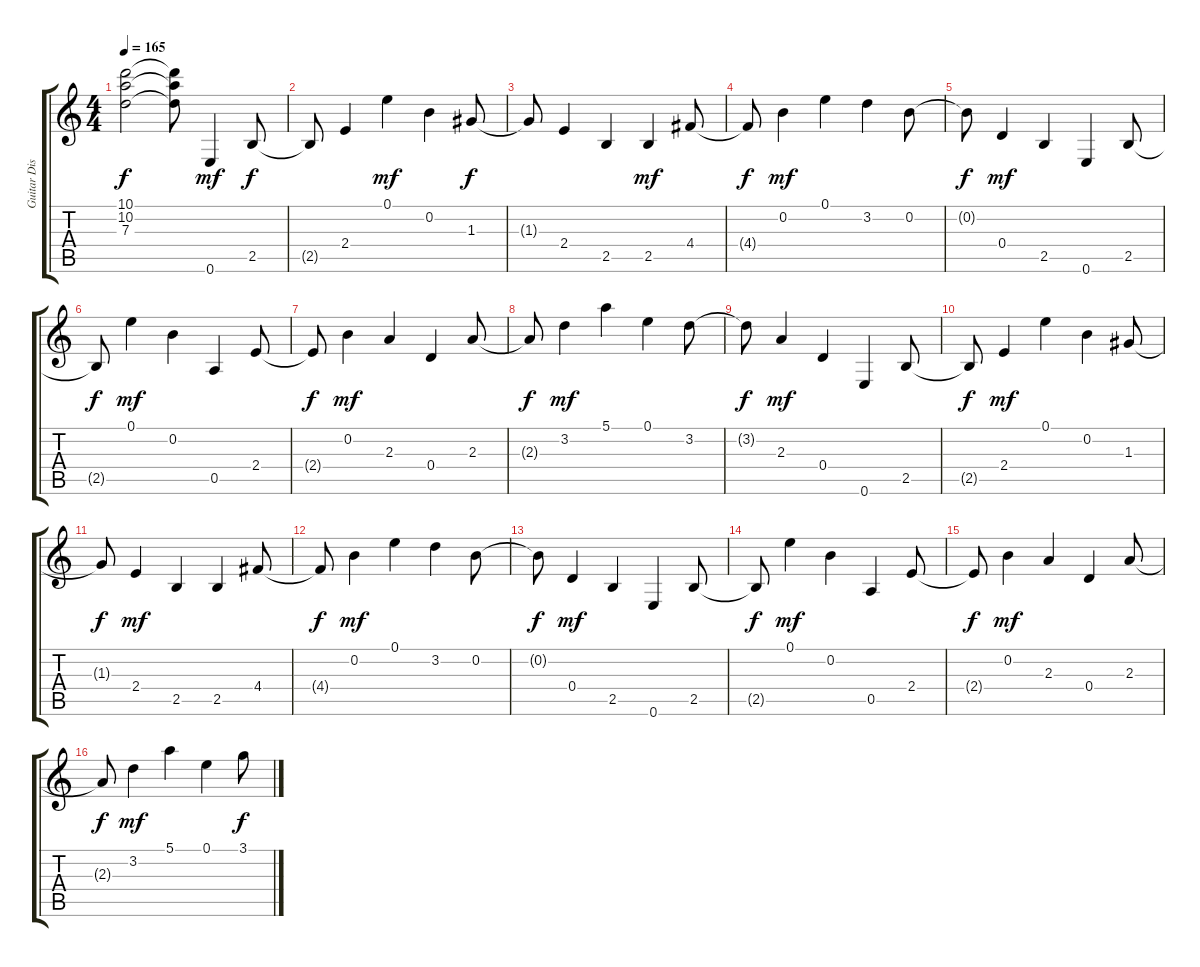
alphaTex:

\track ("Guitar Dis" "Guitar Dis") {instrument distortionguitar}
\staff {score tabs}
\tuning (E4 B3 G3 D3 A2 E2) {hide}
\ts (4 4)
\tempo 165
\clef g2
\ks c
(10.1{t} 10.2{t} 7.3{t}).2{dy f} (10.1{t} 10.2{t} 7.3{t}).8 0.6.4{dy mf} 2.5.8{dy f} |
2.5{t}.8 2.4.4 0.1.4{dy mf} 0.2.4 1.3.8{dy f} |
1.3{t}.8 2.4.4 2.5.4 2.5.4{dy mf} 4.4.8 |
4.4{t}.8{dy f} 0.2.4{dy mf} 0.1.4 3.2.4 0.2.8 |
0.2{t}.8{dy f} 0.4.4{dy mf} 2.5.4 0.6.4 2.5.8 |
2.5{t}.8{dy f} 0.1.4{dy mf} 0.2.4 0.5.4 2.4.8 |
2.4{t}.8{dy f} 0.2.4{dy mf} 2.3.4 0.4.4 2.3.8 |
2.3{t}.8{dy f} 3.2.4{dy mf} 5.1.4 0.1.4 3.2.8 |
3.2{t}.8{dy f} 2.3.4{dy mf} 0.4.4 0.6.4 2.5.8 |
2.5{t}.8{dy f} 2.4.4{dy mf} 0.1.4 0.2.4 1.3.8 |
1.3{t}.8{dy f} 2.4.4{dy mf} 2.5.4 2.5.4 4.4.8 |
4.4{t}.8{dy f} 0.2.4{dy mf} 0.1.4 3.2.4 0.2.8 |
0.2{t}.8{dy f} 0.4.4{dy mf} 2.5.4 0.6.4 2.5.8 |
2.5{t}.8{dy f} 0.1.4{dy mf} 0.2.4 0.5.4 2.4.8 |
2.4{t}.8{dy f} 0.2.4{dy mf} 2.3.4 0.4.4 2.3.8 |
2.3{t}.8{dy f} 3.2.4{dy mf} 5.1.4 0.1.4 3.1.8{dy f}
